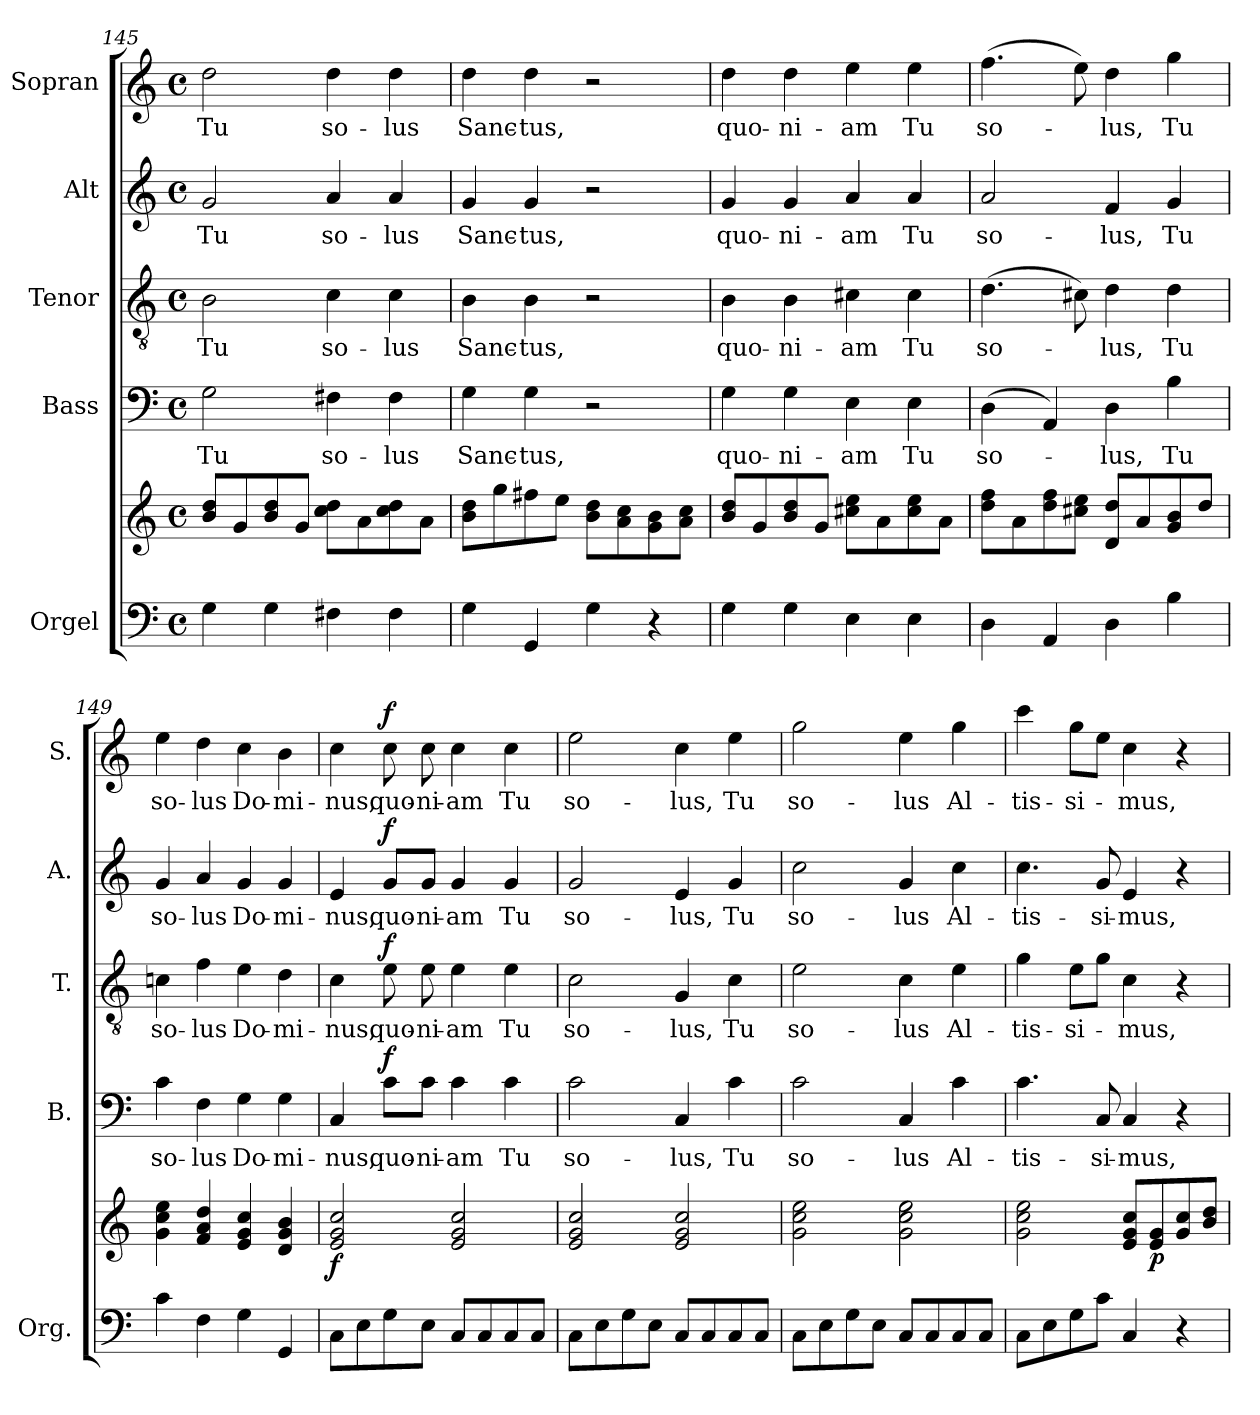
**kern	**kern	**dynam	**kern	**text	**dynam	**kern	**text	**dynam	**kern	**text	**dynam	**kern	**text	**dynam
*part5	*part5	*part5	*part4	*part4	*part4	*part3	*part3	*part3	*part2	*part2	*part2	*part1	*part1	*part1
*staff6	*staff5	*staff5/6	*staff4	*staff4	*staff4	*staff3	*staff3	*staff3	*staff2	*staff2	*staff2	*staff1	*staff1	*staff1
*I"Orgel	*	*	*I"Bass	*	*	*I"Tenor	*	*	*I"Alt	*	*	*I"Sopran	*	*
*I'Org.	*	*	*I'B.	*	*	*I'T.	*	*	*I'A.	*	*	*I'S.	*	*
*clefF4	*clefG2	*	*clefF4	*	*	*clefGv2	*	*	*clefG2	*	*	*clefG2	*	*
*k[]	*k[]	*	*k[]	*	*	*k[]	*	*	*k[]	*	*	*k[]	*	*
*C:	*C:	*	*C:	*	*	*C:	*	*	*C:	*	*	*C:	*	*
*M4/4	*M4/4	*	*M4/4	*	*	*M4/4	*	*	*M4/4	*	*	*M4/4	*	*
*met(c)	*met(c)	*	*met(c)	*	*	*met(c)	*	*	*met(c)	*	*	*met(c)	*	*
=145	=145	=145	=145	=145	=145	=145	=145	=145	=145	=145	=145	=145	=145	=145
!	!	!	!	!LO:LY:b	!	!	!LO:LY:b	!	!	!LO:LY:b	!	!	!LO:LY:b	!
4G\	8b/ 8dd/L	.	2G\	Tu	.	2B\	Tu	.	2g/	Tu	.	2dd\	Tu	.
.	8g/	.	.	.	.	.	.	.	.	.	.	.	.	.
4G\	8b/ 8dd/	.	.	.	.	.	.	.	.	.	.	.	.	.
.	8g/J	.	.	.	.	.	.	.	.	.	.	.	.	.
!	!	!	!	!LO:LY:b	!	!	!LO:LY:b	!	!	!LO:LY:b	!	!	!LO:LY:b	!
4F#X\	8cc\ 8dd\L	.	4F#X\	so-	.	4c\	so-	.	4a/	so-	.	4dd\	so-	.
.	8a\	.	.	.	.	.	.	.	.	.	.	.	.	.
!	!	!	!	!LO:LY:b	!	!	!LO:LY:b	!	!	!LO:LY:b	!	!	!LO:LY:b	!
4F#\	8cc\ 8dd\	.	4F#\	-lus	.	4c\	-lus	.	4a/	-lus	.	4dd\	-lus	.
.	8a\J	.	.	.	.	.	.	.	.	.	.	.	.	.
=146	=146	=146	=146	=146	=146	=146	=146	=146	=146	=146	=146	=146	=146	=146
!	!	!	!	!LO:LY:b	!	!	!LO:LY:b	!	!	!LO:LY:b	!	!	!LO:LY:b	!
4G\	8b\ 8dd\L	.	4G\	Sanc-	.	4B\	Sanc-	.	4g/	Sanc-	.	4dd\	Sanc-	.
.	8gg\	.	.	.	.	.	.	.	.	.	.	.	.	.
!	!	!	!	!LO:LY:b	!	!	!LO:LY:b	!	!	!LO:LY:b	!	!	!LO:LY:b	!
4GG/	8ff#X\	.	4G\	-tus,	.	4B\	-tus,	.	4g/	-tus,	.	4dd\	-tus,	.
.	8ee\J	.	.	.	.	.	.	.	.	.	.	.	.	.
4G\	8b\ 8dd\L	.	2r	.	.	2r	.	.	2r	.	.	2r	.	.
.	8a\ 8cc\	.	.	.	.	.	.	.	.	.	.	.	.	.
4r	8g\ 8b\	.	.	.	.	.	.	.	.	.	.	.	.	.
.	8a\ 8cc\J	.	.	.	.	.	.	.	.	.	.	.	.	.
=147	=147	=147	=147	=147	=147	=147	=147	=147	=147	=147	=147	=147	=147	=147
!	!	!	!	!LO:LY:b	!	!	!LO:LY:b	!	!	!LO:LY:b	!	!	!LO:LY:b	!
4G\	8b/ 8dd/L	.	4G\	quo-	.	4B\	quo-	.	4g/	quo-	.	4dd\	quo-	.
.	8g/	.	.	.	.	.	.	.	.	.	.	.	.	.
!	!	!	!	!LO:LY:b	!	!	!LO:LY:b	!	!	!LO:LY:b	!	!	!LO:LY:b	!
4G\	8b/ 8dd/	.	4G\	-ni-	.	4B\	-ni-	.	4g/	-ni-	.	4dd\	-ni-	.
.	8g/J	.	.	.	.	.	.	.	.	.	.	.	.	.
!	!	!	!	!LO:LY:b	!	!	!LO:LY:b	!	!	!LO:LY:b	!	!	!LO:LY:b	!
4E\	8cc#X\ 8ee\L	.	4E\	-am	.	4c#X\	-am	.	4a/	-am	.	4ee\	-am	.
.	8a\	.	.	.	.	.	.	.	.	.	.	.	.	.
!	!	!	!	!LO:LY:b	!	!	!LO:LY:b	!	!	!LO:LY:b	!	!	!LO:LY:b	!
4E\	8cc#\ 8ee\	.	4E\	Tu	.	4c#\	Tu	.	4a/	Tu	.	4ee\	Tu	.
.	8a\J	.	.	.	.	.	.	.	.	.	.	.	.	.
!!LO:LB:g=z
=148	=148	=148	=148	=148	=148	=148	=148	=148	=148	=148	=148	=148	=148	=148
!	!	!	!	!LO:LY:b	!	!	!LO:LY:b	!	!	!LO:LY:b	!	!	!LO:LY:b	!
4D\	8dd\ 8ff\L	.	(>4D\	so-	.	(>4.d\	so-	.	2a/	so-	.	(>4.ff\	so-	.
.	8a\	.	.	.	.	.	.	.	.	.	.	.	.	.
4AA/	8dd\ 8ff\	.	4AA/)	.	.	.	.	.	.	.	.	.	.	.
.	8cc#X\ 8ee\J	.	.	.	.	8c#X\)	.	.	.	.	.	8ee\)	.	.
!	!	!	!	!LO:LY:b	!	!	!LO:LY:b	!	!	!LO:LY:b	!	!	!LO:LY:b	!
4D\	8d/ 8dd/L	.	4D\	-lus,	.	4d\	-lus,	.	4f/	-lus,	.	4dd\	-lus,	.
.	8a/	.	.	.	.	.	.	.	.	.	.	.	.	.
!	!	!	!	!LO:LY:b	!	!	!LO:LY:b	!	!	!LO:LY:b	!	!	!LO:LY:b	!
4B\	8g/ 8b/	.	4B\	Tu	.	4d\	Tu	.	4g/	Tu	.	4gg\	Tu	.
.	8dd/J	.	.	.	.	.	.	.	.	.	.	.	.	.
=149	=149	=149	=149	=149	=149	=149	=149	=149	=149	=149	=149	=149	=149	=149
!	!	!	!	!LO:LY:b	!	!	!LO:LY:b	!	!	!LO:LY:b	!	!	!LO:LY:b	!
4c\	4g\ 4cc\ 4ee\	.	4c\	so-	.	4cn\	so-	.	4g/	so-	.	4ee\	so-	.
!	!	!	!	!LO:LY:b	!	!	!LO:LY:b	!	!	!LO:LY:b	!	!	!LO:LY:b	!
4F\	4f/ 4a/ 4dd/	.	4F\	-lus	.	4f\	-lus	.	4a/	-lus	.	4dd\	-lus	.
!	!	!	!	!LO:LY:b	!	!	!LO:LY:b	!	!	!LO:LY:b	!	!	!LO:LY:b	!
4G\	4e/ 4g/ 4cc/	.	4G\	Do-	.	4e\	Do-	.	4g/	Do-	.	4cc\	Do-	.
!	!	!	!	!LO:LY:b	!	!	!LO:LY:b	!	!	!LO:LY:b	!	!	!LO:LY:b	!
4GG/	4d/ 4g/ 4b/	.	4G\	-mi-	.	4d\	-mi-	.	4g/	-mi-	.	4b\	-mi-	.
=150	=150	=150	=150	=150	=150	=150	=150	=150	=150	=150	=150	=150	=150	=150
!	!	!LO:DY:b	!	!LO:LY:b	!	!	!LO:LY:b	!	!	!LO:LY:b	!	!	!LO:LY:b	!
8C\L	2e/ 2g/ 2cc/	f	4C/	-nus,	.	4c\	-nus,	.	4e/	-nus,	.	4cc\	-nus,	.
8E\	.	.	.	.	.	.	.	.	.	.	.	.	.	.
!	!	!	!	!LO:LY:b	!LO:DY:a	!	!LO:LY:b	!LO:DY:a	!	!LO:LY:b	!LO:DY:a	!	!LO:LY:b	!LO:DY:a
8G\	.	.	8c\L	quo-	f	8e\	quo-	f	8g/L	quo-	f	8cc\	quo-	f
!	!	!	!	!LO:LY:b	!	!	!LO:LY:b	!	!	!LO:LY:b	!	!	!LO:LY:b	!
8E\J	.	.	8c\J	-ni-	.	8e\	-ni-	.	8g/J	-ni-	.	8cc\	-ni-	.
!	!	!	!	!LO:LY:b	!	!	!LO:LY:b	!	!	!LO:LY:b	!	!	!LO:LY:b	!
8C/L	2e/ 2g/ 2cc/	.	4c\	-am	.	4e\	-am	.	4g/	-am	.	4cc\	-am	.
8C/	.	.	.	.	.	.	.	.	.	.	.	.	.	.
!	!	!	!	!LO:LY:b	!	!	!LO:LY:b	!	!	!LO:LY:b	!	!	!LO:LY:b	!
8C/	.	.	4c\	Tu	.	4e\	Tu	.	4g/	Tu	.	4cc\	Tu	.
8C/J	.	.	.	.	.	.	.	.	.	.	.	.	.	.
=151	=151	=151	=151	=151	=151	=151	=151	=151	=151	=151	=151	=151	=151	=151
!	!	!	!	!LO:LY:b	!	!	!LO:LY:b	!	!	!LO:LY:b	!	!	!LO:LY:b	!
8C\L	2e/ 2g/ 2cc/	.	2c\	so-	.	2c\	so-	.	2g/	so-	.	2ee\	so-	.
8E\	.	.	.	.	.	.	.	.	.	.	.	.	.	.
8G\	.	.	.	.	.	.	.	.	.	.	.	.	.	.
8E\J	.	.	.	.	.	.	.	.	.	.	.	.	.	.
!	!	!	!	!LO:LY:b	!	!	!LO:LY:b	!	!	!LO:LY:b	!	!	!LO:LY:b	!
8C/L	2e/ 2g/ 2cc/	.	4C/	-lus,	.	4G/	-lus,	.	4e/	-lus,	.	4cc\	-lus,	.
8C/	.	.	.	.	.	.	.	.	.	.	.	.	.	.
!	!	!	!	!LO:LY:b	!	!	!LO:LY:b	!	!	!LO:LY:b	!	!	!LO:LY:b	!
8C/	.	.	4c\	Tu	.	4c\	Tu	.	4g/	Tu	.	4ee\	Tu	.
8C/J	.	.	.	.	.	.	.	.	.	.	.	.	.	.
=152	=152	=152	=152	=152	=152	=152	=152	=152	=152	=152	=152	=152	=152	=152
!	!	!	!	!LO:LY:b	!	!	!LO:LY:b	!	!	!LO:LY:b	!	!	!LO:LY:b	!
8C\L	2g\ 2cc\ 2ee\	.	2c\	so-	.	2e\	so-	.	2cc\	so-	.	2gg\	so-	.
8E\	.	.	.	.	.	.	.	.	.	.	.	.	.	.
8G\	.	.	.	.	.	.	.	.	.	.	.	.	.	.
8E\J	.	.	.	.	.	.	.	.	.	.	.	.	.	.
!	!	!	!	!LO:LY:b	!	!	!LO:LY:b	!	!	!LO:LY:b	!	!	!LO:LY:b	!
8C/L	2g\ 2cc\ 2ee\	.	4C/	-lus	.	4c\	-lus	.	4g/	-lus	.	4ee\	-lus	.
8C/	.	.	.	.	.	.	.	.	.	.	.	.	.	.
!	!	!	!	!LO:LY:b	!	!	!LO:LY:b	!	!	!LO:LY:b	!	!	!LO:LY:b	!
8C/	.	.	4c\	Al-	.	4e\	Al-	.	4cc\	Al-	.	4gg\	Al-	.
8C/J	.	.	.	.	.	.	.	.	.	.	.	.	.	.
!!LO:PB:g=z
=153	=153	=153	=153	=153	=153	=153	=153	=153	=153	=153	=153	=153	=153	=153
!	!	!	!	!LO:LY:b	!	!	!LO:LY:b	!	!	!LO:LY:b	!	!	!LO:LY:b	!
8C\L	2g\ 2cc\ 2ee\	.	4.c\	-tis-	.	4g\	-tis-	.	4.cc\	-tis-	.	4ccc\	-tis-	.
8E\	.	.	.	.	.	.	.	.	.	.	.	.	.	.
!	!	!	!	!	!	!	!LO:LY:b	!	!	!	!	!	!LO:LY:b	!
8G\	.	.	.	.	.	8e\L	-si-	.	.	.	.	8gg\L	-si-	.
!	!	!	!	!LO:LY:b	!	!	!	!	!	!LO:LY:b	!	!	!	!
8c\J	.	.	8C/	-si-	.	8g\J	.	.	8g/	-si-	.	8ee\J	.	.
!	!	!	!	!LO:LY:b	!	!	!LO:LY:b	!	!	!LO:LY:b	!	!	!LO:LY:b	!
4C/	8e/ 8g/ 8cc/L	.	4C/	-mus,	.	4c\	-mus,	.	4e/	-mus,	.	4cc\	-mus,	.
!	!	!LO:DY:b	!	!	!	!	!	!	!	!	!	!	!	!
.	8e/ 8g/	p	.	.	.	.	.	.	.	.	.	.	.	.
4r	8g/ 8cc/	.	4r	.	.	4r	.	.	4r	.	.	4r	.	.
.	8b/ 8dd/J	.	.	.	.	.	.	.	.	.	.	.	.	.
=	=	=	=	=	=	=	=	=	=	=	=	=	=	=
*-	*-	*-	*-	*-	*-	*-	*-	*-	*-	*-	*-	*-	*-	*-
